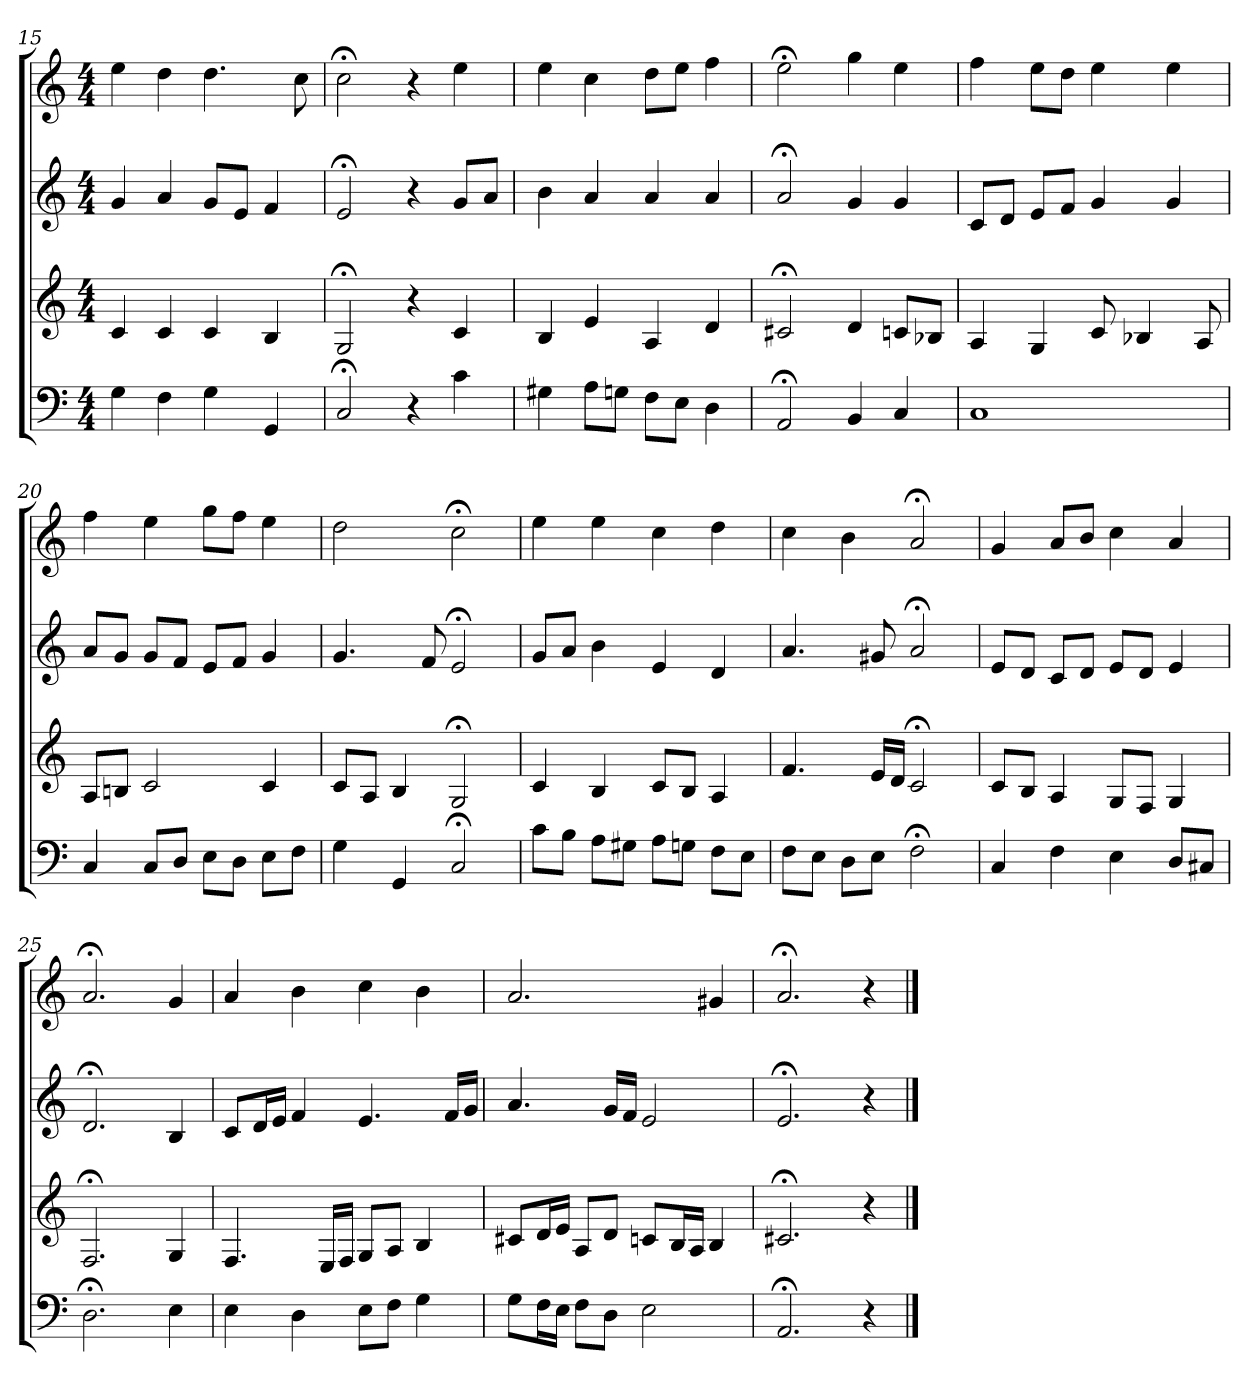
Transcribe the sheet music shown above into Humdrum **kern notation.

**kern	**kern	**kern	**kern
*part4	*part3	*part2	*part1
*staff4	*staff3	*staff2	*staff1
*clefF4	*clefG2	*clefG2	*clefG2
*M4/4	*M4/4	*M4/4	*M4/4
=15	=15	=15	=15
4G	4c	4g	4ee
4F	4c	4a	4dd
4G	4c	8g/L	4.dd
.	.	8e/J	.
4GG	4B	4f	.
.	.	.	8cc
=16	=16	=16	=16
2C;<	2G;<	2e;<	2cc;<
4r	4r	4r	4r
4c	4c	8g/L	4ee
.	.	8a/J	.
=17	=17	=17	=17
4G#X	4B	4b	4ee
8A\L	4e	4a	4cc
8Gn\J	.	.	.
8F\L	4A	4a	8dd\L
8E\J	.	.	8ee\J
4D	4d	4a	4ff
=18	=18	=18	=18
2AA;<	2c#X;<	2a;<	2ee;<
4BB	4d	4g	4gg
4C	8cn/L	4g	4ee
.	8B-X/J	.	.
=19	=19	=19	=19
1C	4A	8c/L	4ff
.	.	8d/J	.
.	4G	8e/L	8ee\L
.	.	8f/J	8dd\J
.	8c	4g	4ee
.	4B-X	.	.
.	.	4g	4ee
.	8A	.	.
=20	=20	=20	=20
4C	8A/L	8a/L	4ff
.	8Bn/J	8g/J	.
8C/L	2c	8g/L	4ee
8D/J	.	8f/J	.
8E\L	.	8e/L	8gg\L
8D\J	.	8f/J	8ff\J
8E\L	4c	4g	4ee
8F\J	.	.	.
=21	=21	=21	=21
4G	8c/L	4.g	2dd
.	8A/J	.	.
4GG	4B	.	.
.	.	8f	.
2C;<	2G;<	2e;<	2cc;<
=22	=22	=22	=22
8c\L	4c	8g/L	4ee
8B\J	.	8a/J	.
8A\L	4B	4b	4ee
8G#X\J	.	.	.
8A\L	8c/L	4e	4cc
8Gn\J	8B/J	.	.
8F\L	4A	4d	4dd
8E\J	.	.	.
=23	=23	=23	=23
8F\L	4.f	4.a	4cc
8E\J	.	.	.
8D\L	.	.	4b
8E\J	16e/LL	8g#X	.
.	16d/JJ	.	.
2F;<	2c;<	2a;<	2a;<
=24	=24	=24	=24
4C	8c/L	8e/L	4g
.	8B/J	8d/J	.
4F	4A	8c/L	8a/L
.	.	8d/J	8b/J
4E	8G/L	8e/L	4cc
.	8F/J	8d/J	.
8D/L	4G	4e	4a
8C#X/J	.	.	.
=25	=25	=25	=25
2.D;<	2.F;<	2.d;<	2.a;<
4E	4G	4B	4g
=26	=26	=26	=26
4E	4.F	8c/L	4a
.	.	16d/L	.
.	.	16e/JJ	.
4D	.	4f	4b
.	16E/LL	.	.
.	16F/JJ	.	.
8E\L	8G/L	4.e	4cc
8F\J	8A/J	.	.
4G	4B	.	4b
.	.	16f/LL	.
.	.	16g/JJ	.
=27	=27	=27	=27
8G\L	8c#X/L	4.a	2.a
16F\L	16d/L	.	.
16E\JJ	16e/JJ	.	.
8F\L	8A/L	.	.
8D\J	8d/J	16g/LL	.
.	.	16f/JJ	.
2E	8cn/L	2e	.
.	16B/L	.	.
.	16A/JJ	.	.
.	4B	.	4g#X
=28	=28	=28	=28
2.AA;<	2.c#X;<	2.e;<	2.a;<
4r	4r	4r	4r
==	==	==	==
*-	*-	*-	*-
